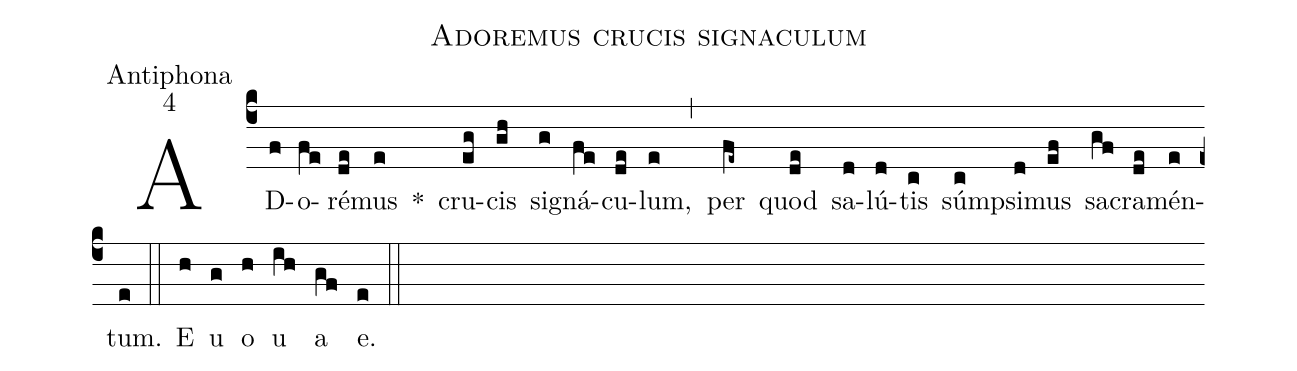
name:Adoremus crucis signaculum;
office-part:Antiphona;
mode:4;
%%
(c4)
AD(f)o(fe)ré(de)mus(e) *()
cru(eg)cis(gh) si(g)gná(fe)cu(de)lum,(e) (,)
per(fe~) quod(de) sa(d)lú(d)tis(c) súmp(c)si(d)mus(ef) sa(gf)cra(de)mén(e)tum.(e) (::)
E(h) u(g) o(h) u(ih) a (gf) e.(e) (::)
